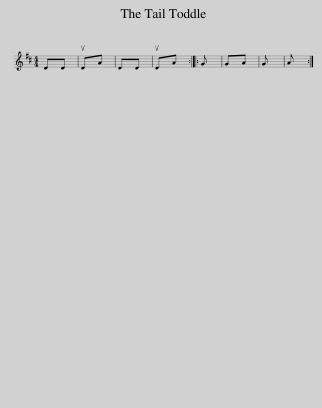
X:1
L:1/8
M:4/4
I:linebreak $
K:D
V:1 treble
V:1
 DD | uDA | DD | uDA :: G | %5
 GA | G | A :| %8
